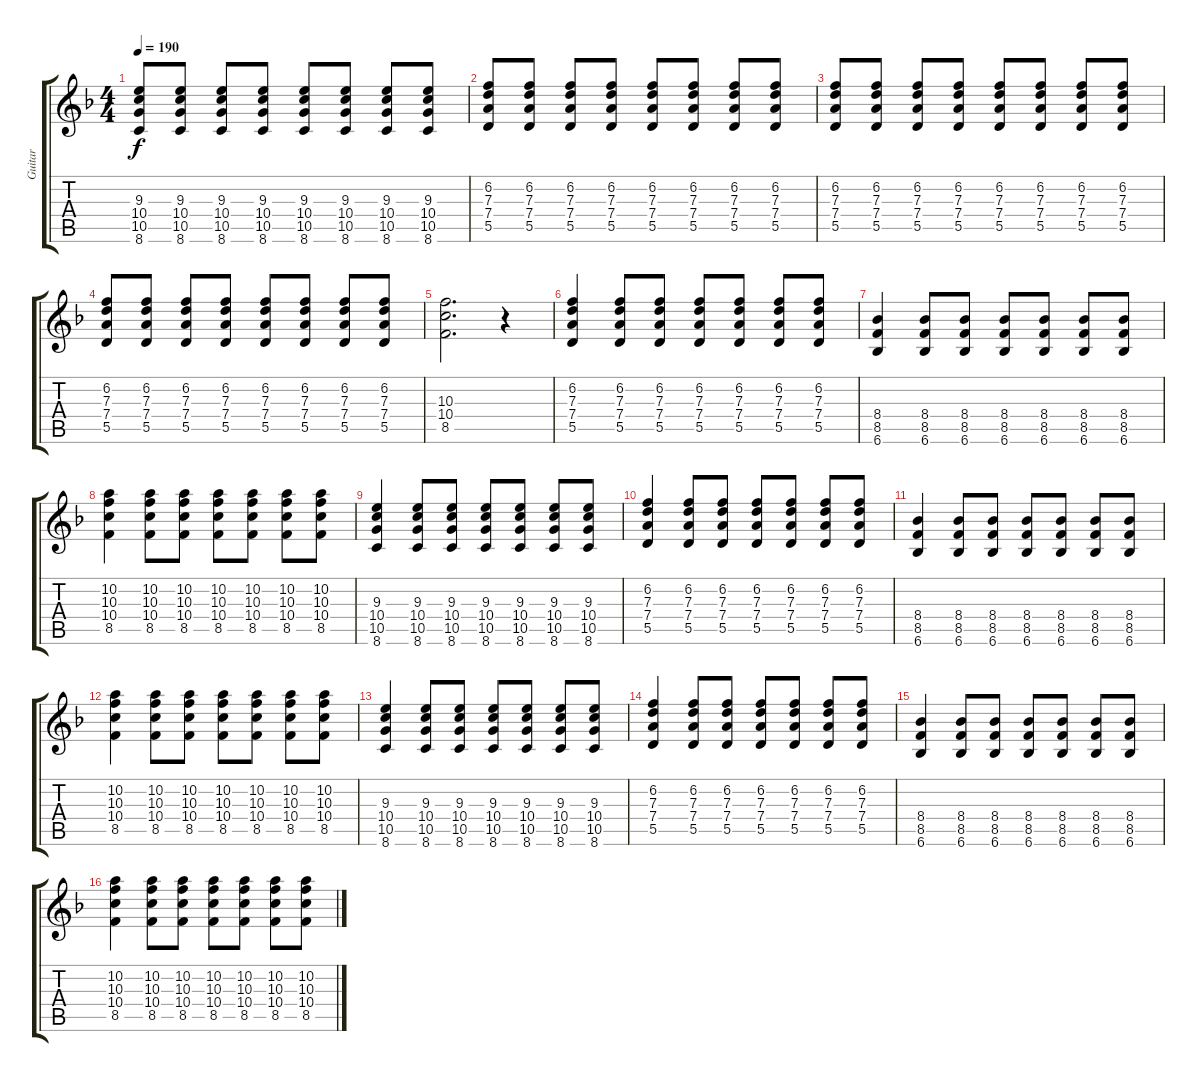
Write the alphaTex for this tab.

\track ("Guitar" "Guitar") {instrument overdrivenguitar}
\staff {score tabs}
\tuning (E4 B3 G3 D3 A2 E2) {hide}
\ts (4 4)
\tempo 190
\clef g2
\ks f
(9.3 10.4 10.5 8.6).8{dy f} (9.3 10.4 10.5 8.6).8 (9.3 10.4 10.5 8.6).8 (9.3 10.4 10.5 8.6).8 (9.3 10.4 10.5 8.6).8 (9.3 10.4 10.5 8.6).8 (9.3 10.4 10.5 8.6).8 (9.3 10.4 10.5 8.6).8 |
(6.2 7.3 7.4 5.5).8 (6.2 7.3 7.4 5.5).8 (6.2 7.3 7.4 5.5).8 (6.2 7.3 7.4 5.5).8 (6.2 7.3 7.4 5.5).8 (6.2 7.3 7.4 5.5).8 (6.2 7.3 7.4 5.5).8 (6.2 7.3 7.4 5.5).8 |
(6.2 7.3 7.4 5.5).8 (6.2 7.3 7.4 5.5).8 (6.2 7.3 7.4 5.5).8 (6.2 7.3 7.4 5.5).8 (6.2 7.3 7.4 5.5).8 (6.2 7.3 7.4 5.5).8 (6.2 7.3 7.4 5.5).8 (6.2 7.3 7.4 5.5).8 |
(6.2 7.3 7.4 5.5).8 (6.2 7.3 7.4 5.5).8 (6.2 7.3 7.4 5.5).8 (6.2 7.3 7.4 5.5).8 (6.2 7.3 7.4 5.5).8 (6.2 7.3 7.4 5.5).8 (6.2 7.3 7.4 5.5).8 (6.2 7.3 7.4 5.5).8 |
(10.3 10.4 8.5).2{d} r.4 |
(6.2 7.3 7.4 5.5).4 (6.2 7.3 7.4 5.5).8 (6.2 7.3 7.4 5.5).8 (6.2 7.3 7.4 5.5).8 (6.2 7.3 7.4 5.5).8 (6.2 7.3 7.4 5.5).8 (6.2 7.3 7.4 5.5).8 |
(8.4 8.5 6.6).4 (8.4 8.5 6.6).8 (8.4 8.5 6.6).8 (8.4 8.5 6.6).8 (8.4 8.5 6.6).8 (8.4 8.5 6.6).8 (8.4 8.5 6.6).8 |
(10.2 10.3 10.4 8.5).4 (10.2 10.3 10.4 8.5).8 (10.2 10.3 10.4 8.5).8 (10.2 10.3 10.4 8.5).8 (10.2 10.3 10.4 8.5).8 (10.2 10.3 10.4 8.5).8 (10.2 10.3 10.4 8.5).8 |
(9.3 10.4 10.5 8.6).4 (9.3 10.4 10.5 8.6).8 (9.3 10.4 10.5 8.6).8 (9.3 10.4 10.5 8.6).8 (9.3 10.4 10.5 8.6).8 (9.3 10.4 10.5 8.6).8 (9.3 10.4 10.5 8.6).8 |
(6.2 7.3 7.4 5.5).4 (6.2 7.3 7.4 5.5).8 (6.2 7.3 7.4 5.5).8 (6.2 7.3 7.4 5.5).8 (6.2 7.3 7.4 5.5).8 (6.2 7.3 7.4 5.5).8 (6.2 7.3 7.4 5.5).8 |
(8.4 8.5 6.6).4 (8.4 8.5 6.6).8 (8.4 8.5 6.6).8 (8.4 8.5 6.6).8 (8.4 8.5 6.6).8 (8.4 8.5 6.6).8 (8.4 8.5 6.6).8 |
(10.2 10.3 10.4 8.5).4 (10.2 10.3 10.4 8.5).8 (10.2 10.3 10.4 8.5).8 (10.2 10.3 10.4 8.5).8 (10.2 10.3 10.4 8.5).8 (10.2 10.3 10.4 8.5).8 (10.2 10.3 10.4 8.5).8 |
(9.3 10.4 10.5 8.6).4 (9.3 10.4 10.5 8.6).8 (9.3 10.4 10.5 8.6).8 (9.3 10.4 10.5 8.6).8 (9.3 10.4 10.5 8.6).8 (9.3 10.4 10.5 8.6).8 (9.3 10.4 10.5 8.6).8 |
(6.2 7.3 7.4 5.5).4 (6.2 7.3 7.4 5.5).8 (6.2 7.3 7.4 5.5).8 (6.2 7.3 7.4 5.5).8 (6.2 7.3 7.4 5.5).8 (6.2 7.3 7.4 5.5).8 (6.2 7.3 7.4 5.5).8 |
(8.4 8.5 6.6).4 (8.4 8.5 6.6).8 (8.4 8.5 6.6).8 (8.4 8.5 6.6).8 (8.4 8.5 6.6).8 (8.4 8.5 6.6).8 (8.4 8.5 6.6).8 |
(10.2 10.3 10.4 8.5).4 (10.2 10.3 10.4 8.5).8 (10.2 10.3 10.4 8.5).8 (10.2 10.3 10.4 8.5).8 (10.2 10.3 10.4 8.5).8 (10.2 10.3 10.4 8.5).8 (10.2 10.3 10.4 8.5).8
